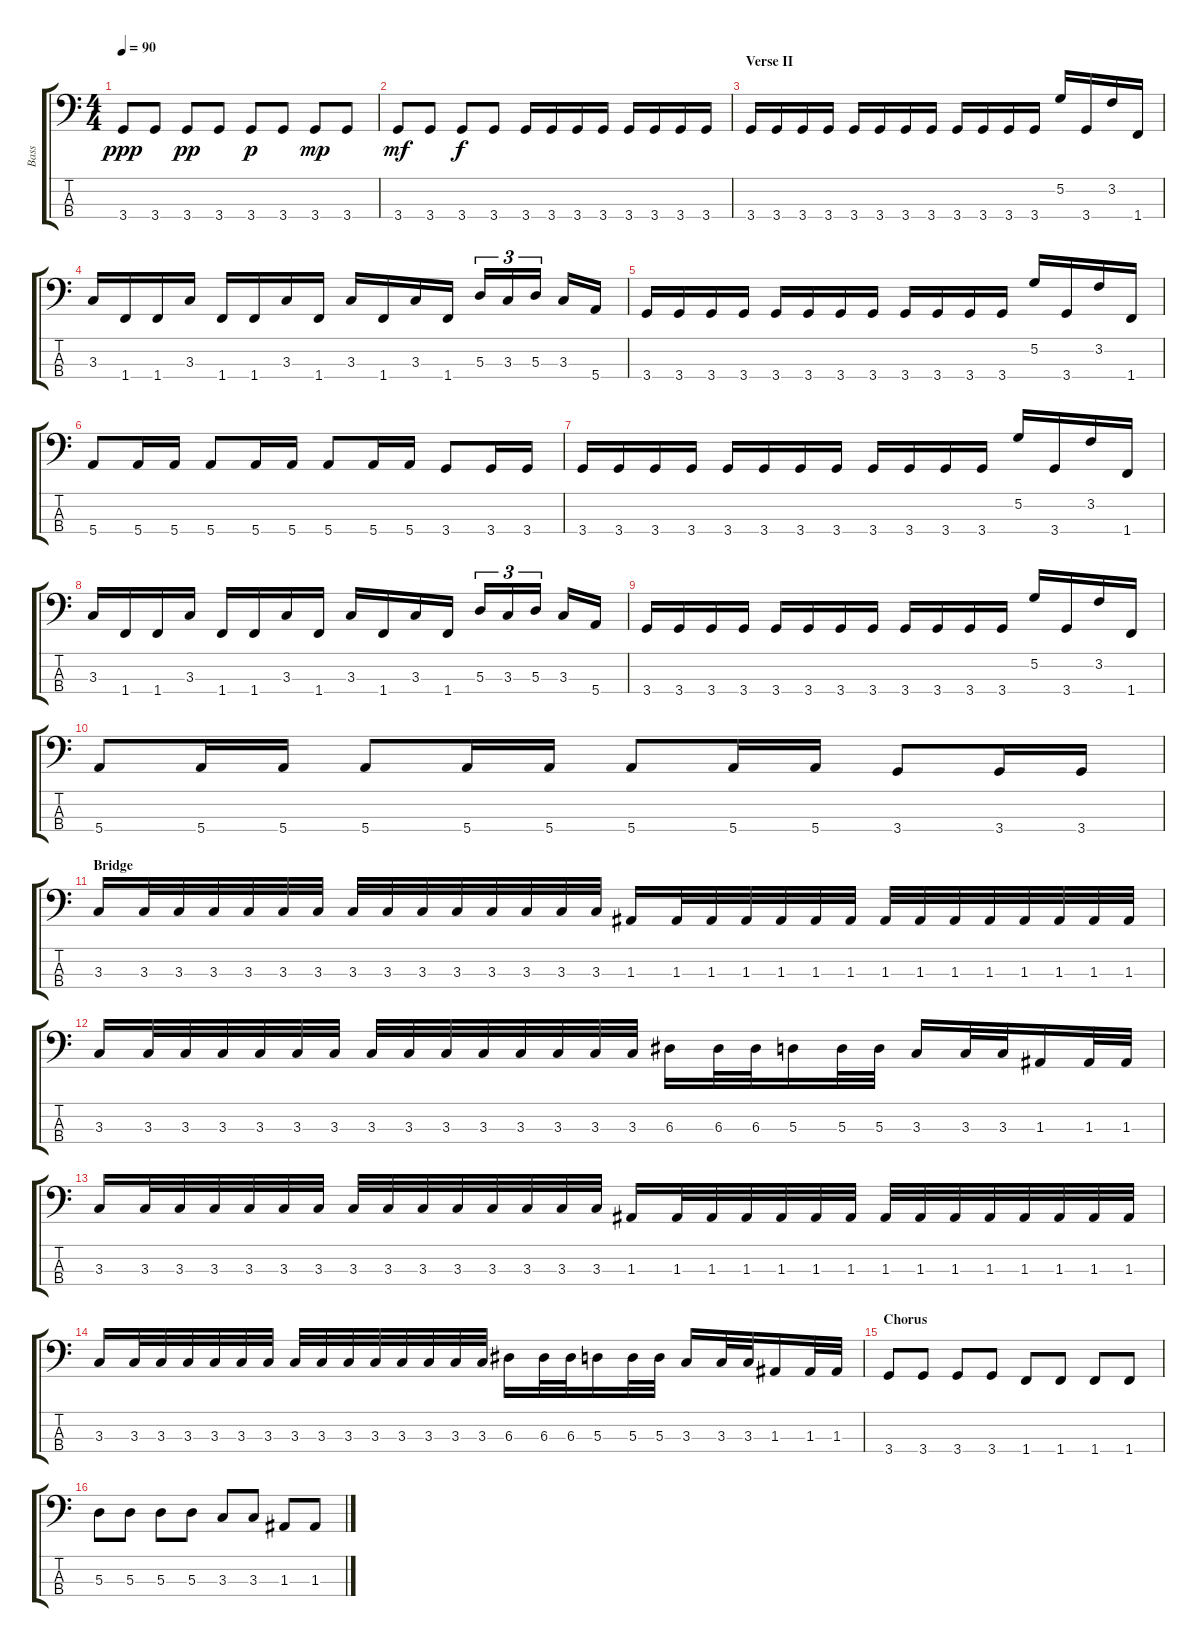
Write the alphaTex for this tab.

\track ("Bass" "Bass") {instrument electricbasspick}
\staff {score tabs}
\tuning (G2 D2 A1 E1) {hide}
\ts (4 4)
\tempo 90
\clef f4
\ks c
3.4.8{dy ppp} 3.4.8 3.4.8{dy pp} 3.4.8 3.4.8{dy p} 3.4.8 3.4.8{dy mp} 3.4.8 |
3.4.8{dy mf} 3.4.8 3.4.8{dy f} 3.4.8 3.4.16 3.4.16 3.4.16 3.4.16 3.4.16 3.4.16 3.4.16 3.4.16 |
\section ("" "Verse II")
3.4.16 3.4.16 3.4.16 3.4.16 3.4.16 3.4.16 3.4.16 3.4.16 3.4.16 3.4.16 3.4.16 3.4.16 5.2.16 3.4.16 3.2.16 1.4.16 |
3.3.16 1.4.16 1.4.16 3.3.16 1.4.16 1.4.16 3.3.16 1.4.16 3.3.16 1.4.16 3.3.16 1.4.16 5.3.16{tu (3 2)} 3.3.16{tu (3 2)} 5.3.16{tu (3 2)} 3.3.16 5.4.16 |
3.4.16 3.4.16 3.4.16 3.4.16 3.4.16 3.4.16 3.4.16 3.4.16 3.4.16 3.4.16 3.4.16 3.4.16 5.2.16 3.4.16 3.2.16 1.4.16 |
5.4.8 5.4.16 5.4.16 5.4.8 5.4.16 5.4.16 5.4.8 5.4.16 5.4.16 3.4.8 3.4.16 3.4.16 |
3.4.16 3.4.16 3.4.16 3.4.16 3.4.16 3.4.16 3.4.16 3.4.16 3.4.16 3.4.16 3.4.16 3.4.16 5.2.16 3.4.16 3.2.16 1.4.16 |
3.3.16 1.4.16 1.4.16 3.3.16 1.4.16 1.4.16 3.3.16 1.4.16 3.3.16 1.4.16 3.3.16 1.4.16 5.3.16{tu (3 2)} 3.3.16{tu (3 2)} 5.3.16{tu (3 2)} 3.3.16 5.4.16 |
3.4.16 3.4.16 3.4.16 3.4.16 3.4.16 3.4.16 3.4.16 3.4.16 3.4.16 3.4.16 3.4.16 3.4.16 5.2.16 3.4.16 3.2.16 1.4.16 |
5.4.8 5.4.16 5.4.16 5.4.8 5.4.16 5.4.16 5.4.8 5.4.16 5.4.16 3.4.8 3.4.16 3.4.16 |
\section ("" "Bridge")
3.3.16 3.3.32 3.3.32 3.3.32 3.3.32 3.3.32 3.3.32 3.3.32 3.3.32 3.3.32 3.3.32 3.3.32 3.3.32 3.3.32 3.3.32 1.3.16 1.3.32 1.3.32 1.3.32 1.3.32 1.3.32 1.3.32 1.3.32 1.3.32 1.3.32 1.3.32 1.3.32 1.3.32 1.3.32 1.3.32 |
3.3.16 3.3.32 3.3.32 3.3.32 3.3.32 3.3.32 3.3.32 3.3.32 3.3.32 3.3.32 3.3.32 3.3.32 3.3.32 3.3.32 3.3.32 6.3.16 6.3.32 6.3.32 5.3.16 5.3.32 5.3.32 3.3.16 3.3.32 3.3.32 1.3.16 1.3.32 1.3.32 |
3.3.16 3.3.32 3.3.32 3.3.32 3.3.32 3.3.32 3.3.32 3.3.32 3.3.32 3.3.32 3.3.32 3.3.32 3.3.32 3.3.32 3.3.32 1.3.16 1.3.32 1.3.32 1.3.32 1.3.32 1.3.32 1.3.32 1.3.32 1.3.32 1.3.32 1.3.32 1.3.32 1.3.32 1.3.32 1.3.32 |
3.3.16 3.3.32 3.3.32 3.3.32 3.3.32 3.3.32 3.3.32 3.3.32 3.3.32 3.3.32 3.3.32 3.3.32 3.3.32 3.3.32 3.3.32 6.3.16 6.3.32 6.3.32 5.3.16 5.3.32 5.3.32 3.3.16 3.3.32 3.3.32 1.3.16 1.3.32 1.3.32 |
\section ("" "Chorus")
3.4.8 3.4.8 3.4.8 3.4.8 1.4.8 1.4.8 1.4.8 1.4.8 |
5.3.8 5.3.8 5.3.8 5.3.8 3.3.8 3.3.8 1.3.8 1.3.8
